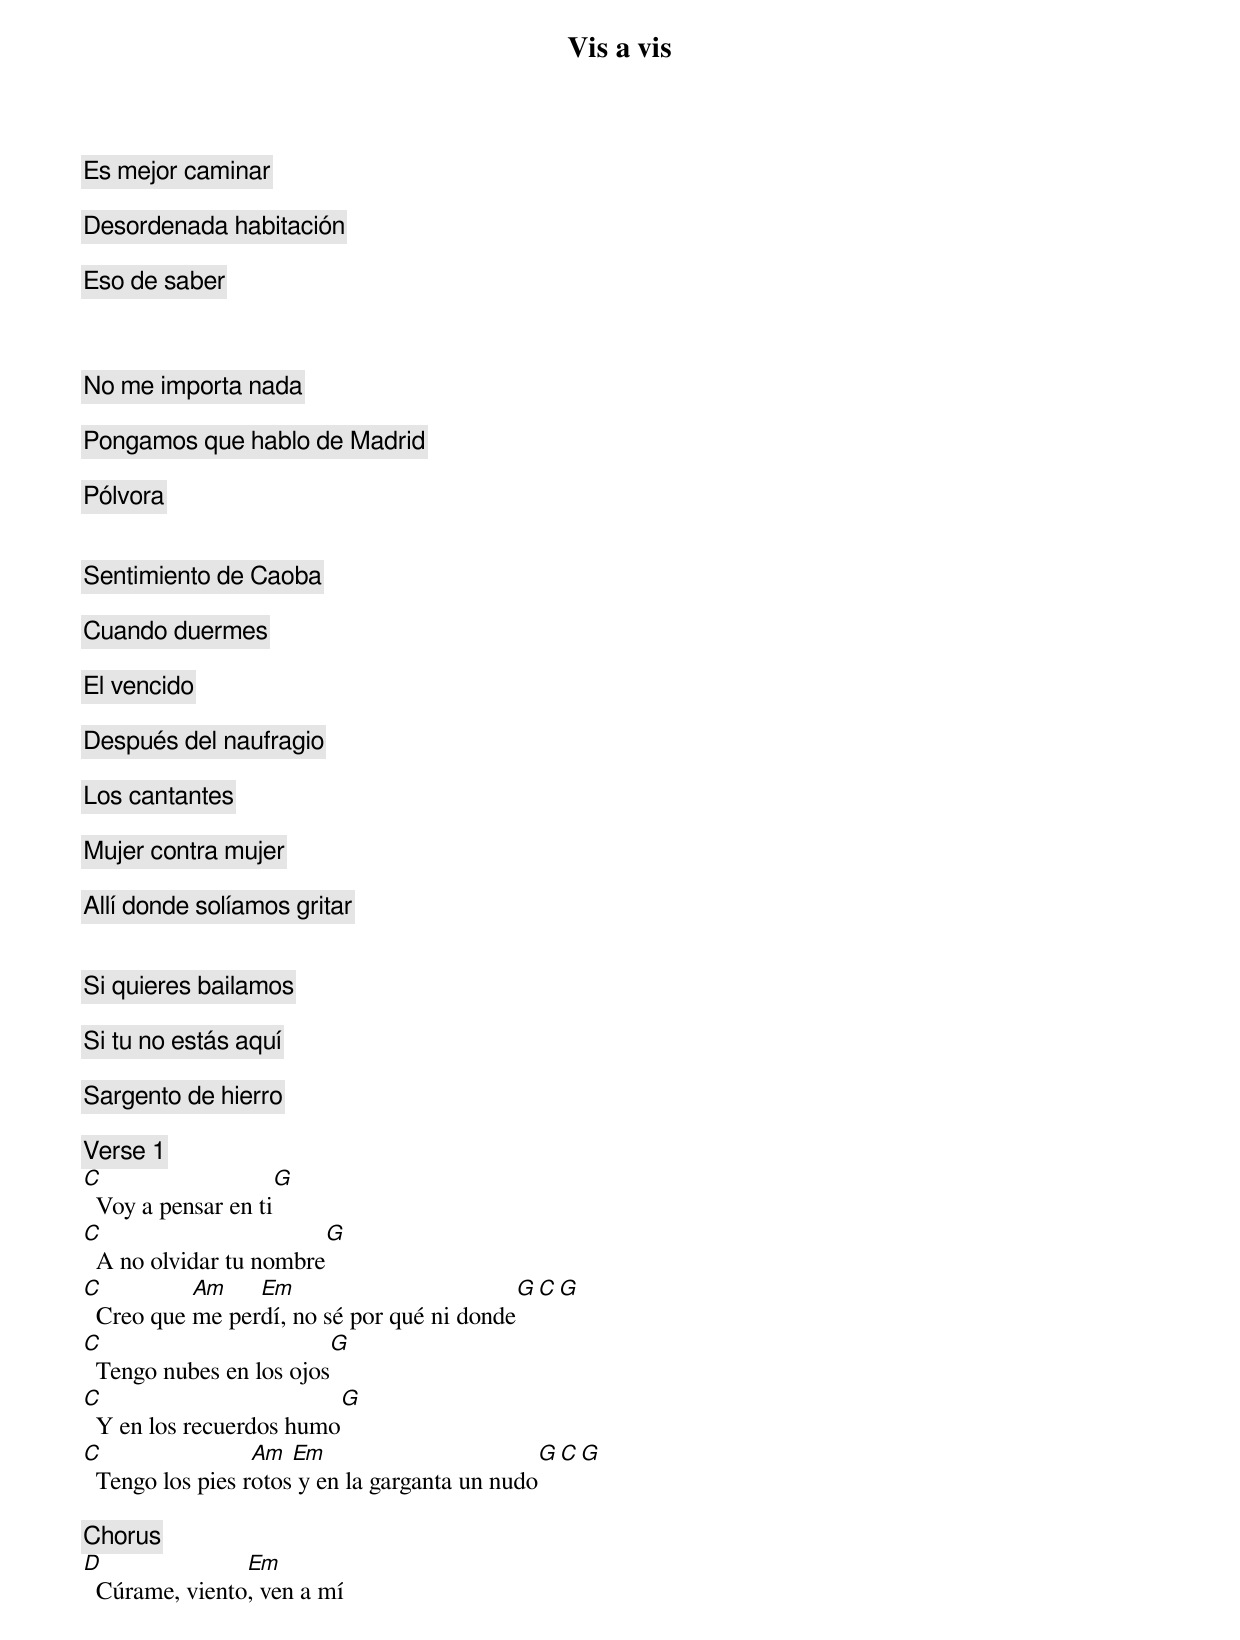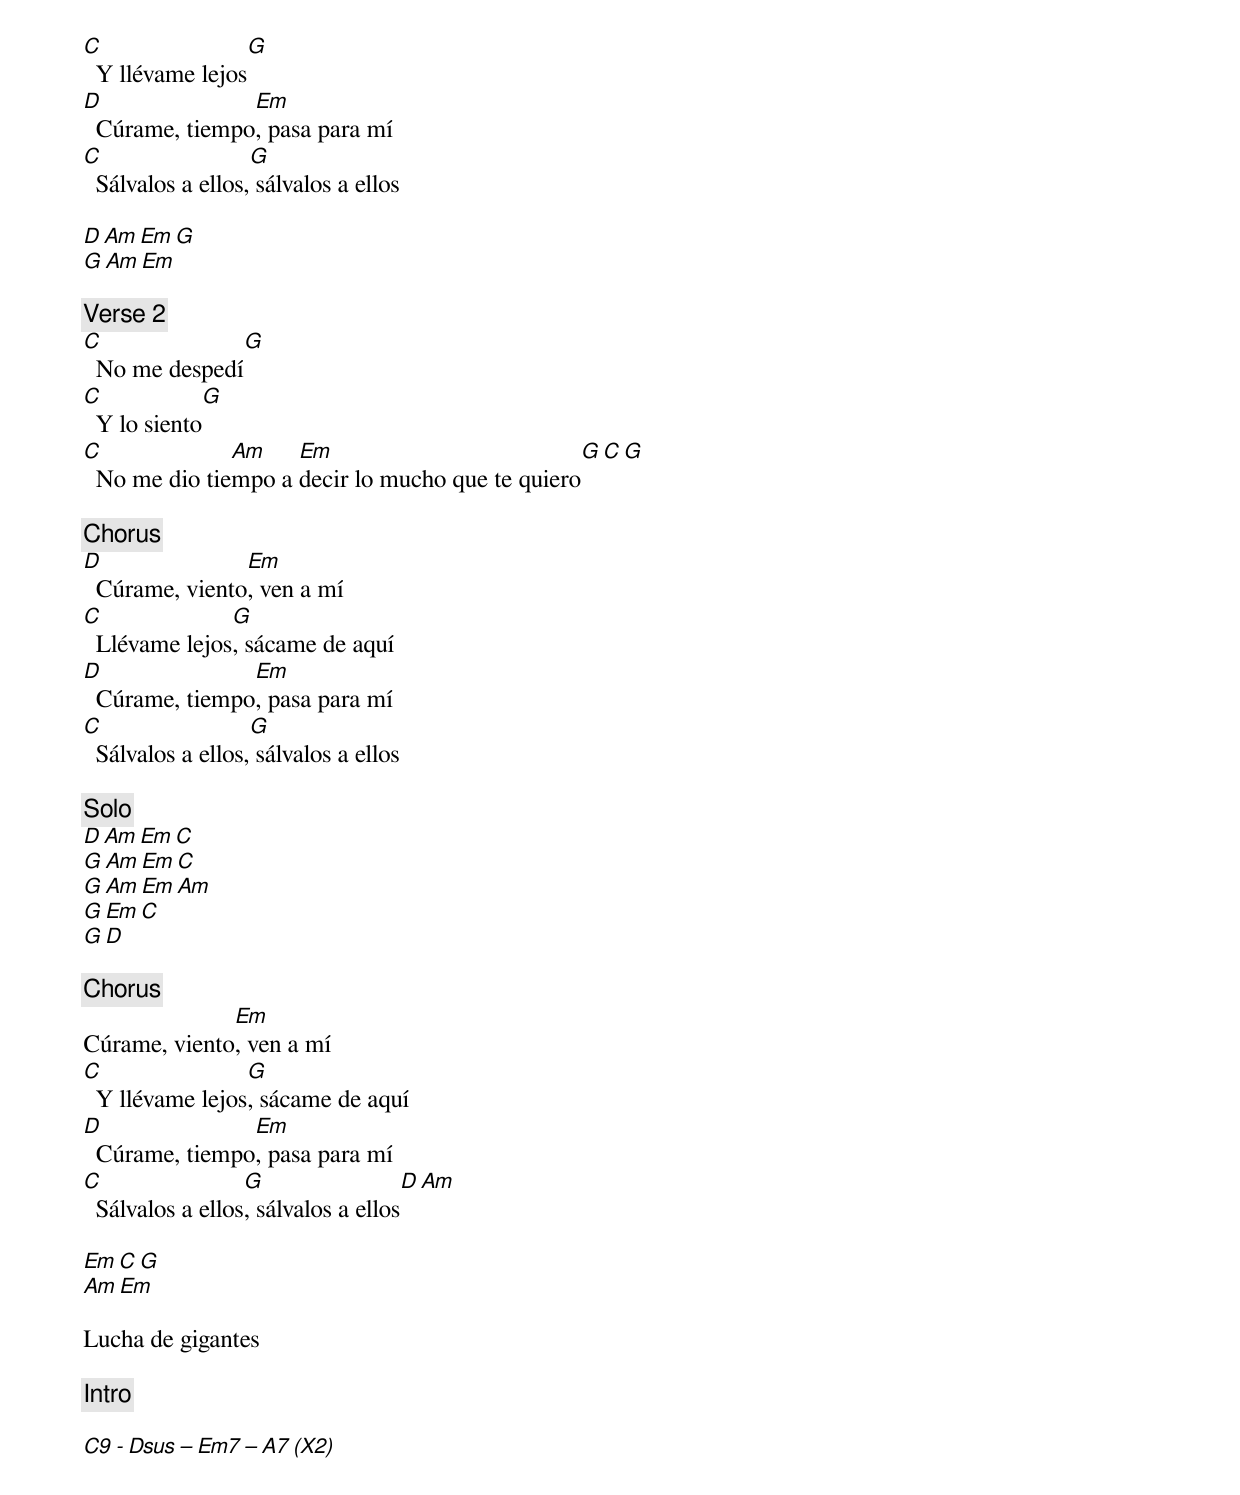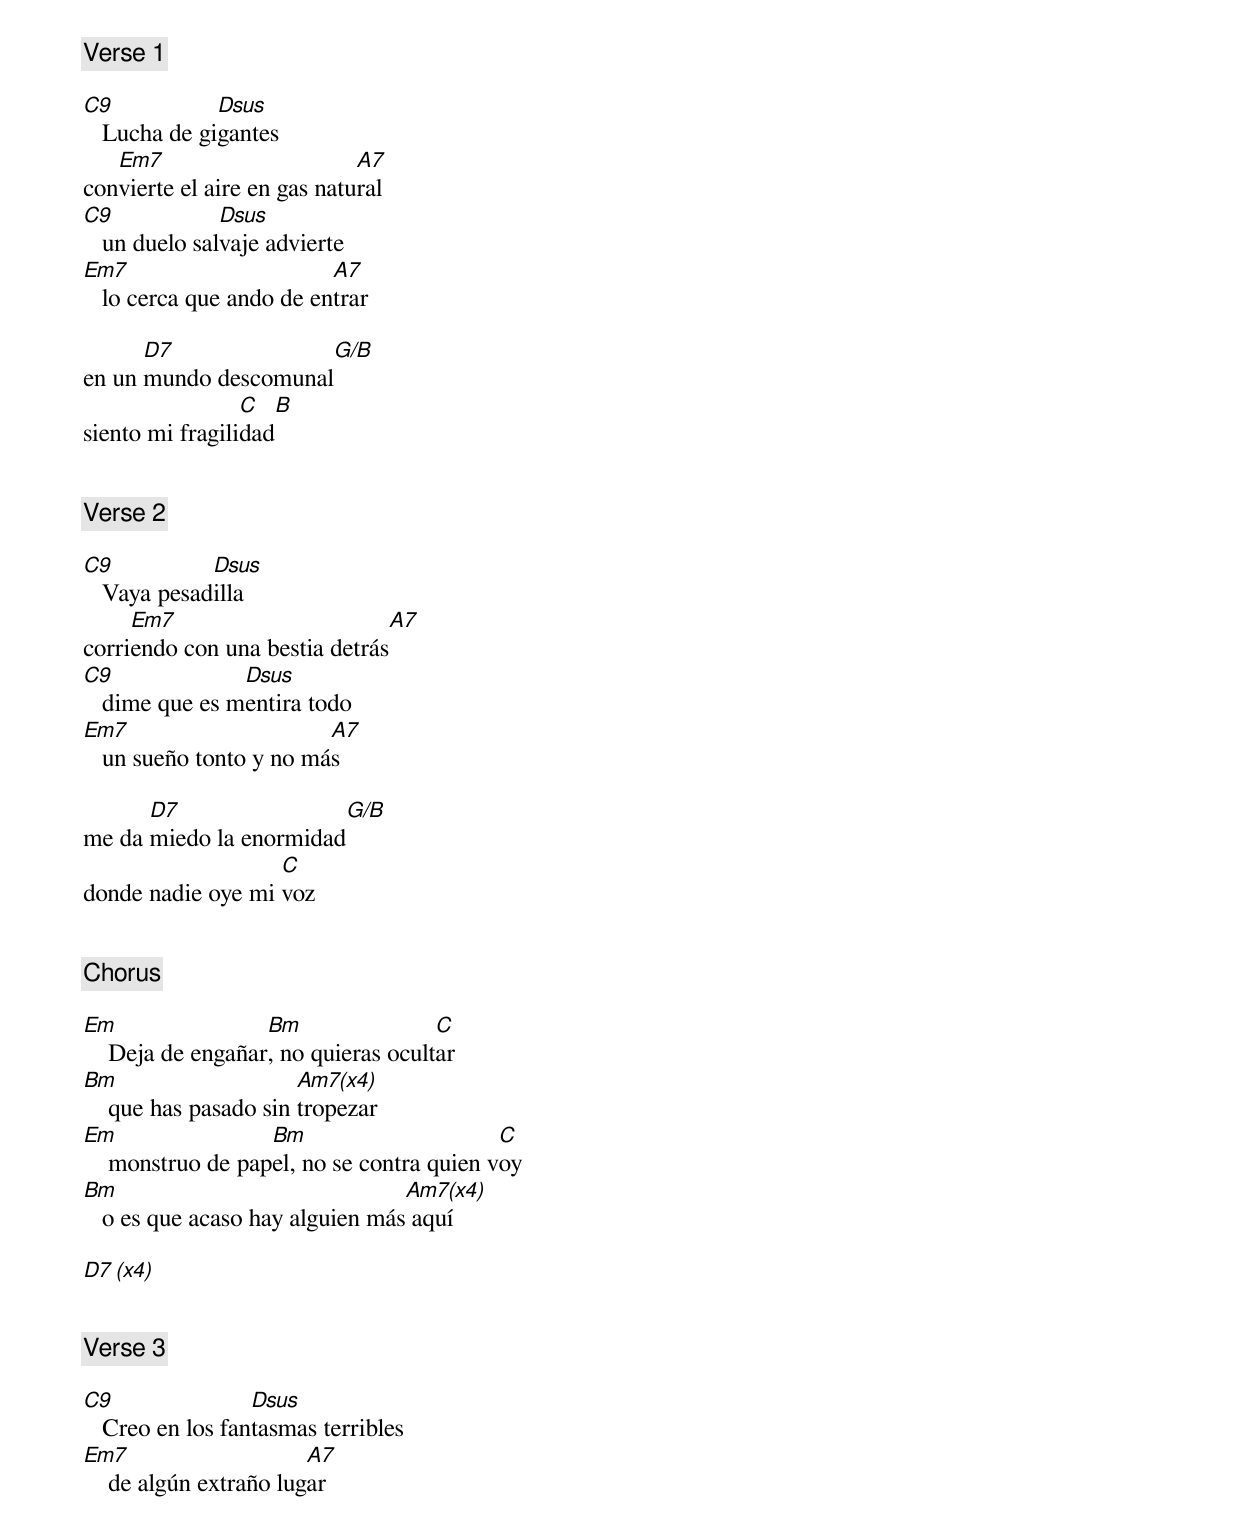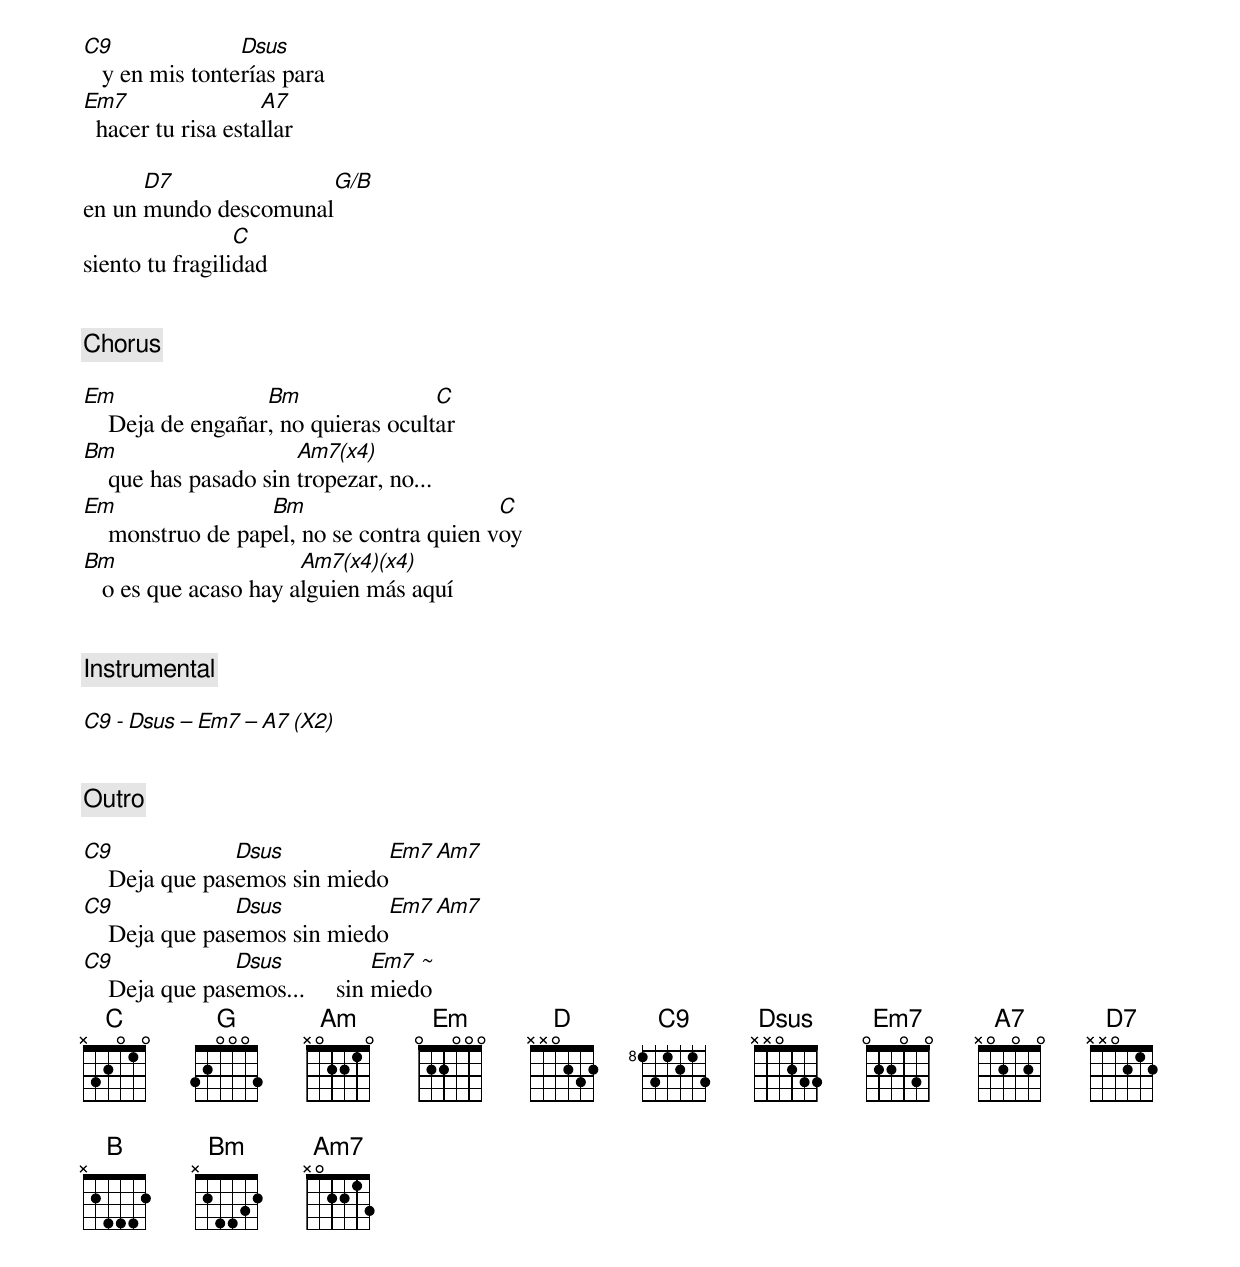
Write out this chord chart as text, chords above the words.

Vis a vis

Es mejor caminar

Desordenada habitación

Eso de saber



No me importa nada

Pongamos que hablo de Madrid

Pólvora


Sentimiento de Caoba

Cuando duermes

El vencido

Después del naufragio

Los cantantes

Mujer contra mujer

Allí donde solíamos gritar


Si quieres bailamos

Si tu no estás aquí

Sargento de hierro

[Verse 1]
C                   G
  Voy a pensar en ti
C                       G
  A no olvidar tu nombre
C          Am    Em                        G   C G
  Creo que me perdí, no sé por qué ni donde
C                        G
  Tengo nubes en los ojos
C                        G
  Y en los recuerdos humo
C                 Am  Em                        G   C G
  Tengo los pies rotos y en la garganta un nudo

[Chorus]
D               Em
  Cúrame, viento, ven a mí
C                 G
  Y llévame lejos
D               Em
  Cúrame, tiempo, pasa para mí
C                  G
  Sálvalos a ellos, sálvalos a ellos

D   Am Em   G
G   Am Em

[Verse 2]
C               G
  No me despedí
C             G
  Y lo siento
C              Am    Em                           G   C G
  No me dio tiempo a decir lo mucho que te quiero

[Chorus]
D               Em
  Cúrame, viento, ven a mí
C              G
  Llévame lejos, sácame de aquí
D               Em
  Cúrame, tiempo, pasa para mí
C                  G
  Sálvalos a ellos, sálvalos a ellos

[Solo]
D   Am Em   C
G   Am Em   C
G   Am Em   Am
G      Em   C
G      D

[Chorus]
              Em
Cúrame, viento, ven a mí
C                G
  Y llévame lejos, sácame de aquí
D               Em
  Cúrame, tiempo, pasa para mí
C                 G                  D   Am
  Sálvalos a ellos, sálvalos a ellos

Em   C G
Am   Em

Lucha de gigantes

[Intro]

C9 - Dsus – Em7 – A7 (X2)


[Verse 1]

C9            Dsus
   Lucha de gigantes
   Em7                       A7
convierte el aire en gas natural
C9             Dsus
   un duelo salvaje advierte
Em7                       A7
   lo cerca que ando de entrar

      D7               G/B
en un mundo descomunal
                 C      B
siento mi fragilidad


[Verse 2]

C9           Dsus
   Vaya pesadilla
     Em7                        A7
corriendo con una bestia detrás
C9              Dsus
   dime que es mentira todo
Em7                      A7
   un sueño tonto y no más

      D7                 G/B
me da miedo la enormidad
                   C
donde nadie oye mi voz


[Chorus]

Em                 Bm                C
    Deja de engañar, no quieras ocultar
Bm                     Am7(x4)
    que has pasado sin tropezar
Em                 Bm                      C
    monstruo de papel, no se contra quien voy
Bm                               Am7(x4)
   o es que acaso hay alguien más aquí

D7 (x4)


[Verse 3]

C9                Dsus
   Creo en los fantasmas terribles
Em7                     A7
    de algún extraño lugar
C9               Dsus
   y en mis tonterías para
Em7                 A7
  hacer tu risa estallar

      D7               G/B
en un mundo descomunal
                 C
siento tu fragilidad


[Chorus]

Em                 Bm                C
    Deja de engañar, no quieras ocultar
Bm                     Am7(x4)
    que has pasado sin tropezar, no...
Em                 Bm                      C
    monstruo de papel, no se contra quien voy
Bm                     Am7(x4)(x4)
   o es que acaso hay alguien más aquí


[Instrumental]

C9 - Dsus – Em7 – A7 (X2)


[Outro]

C9              Dsus            Em7   Am7
    Deja que pasemos sin miedo
C9              Dsus            Em7   Am7
    Deja que pasemos sin miedo
C9              Dsus            Em7 ~
    Deja que pasemos...     sin miedo
